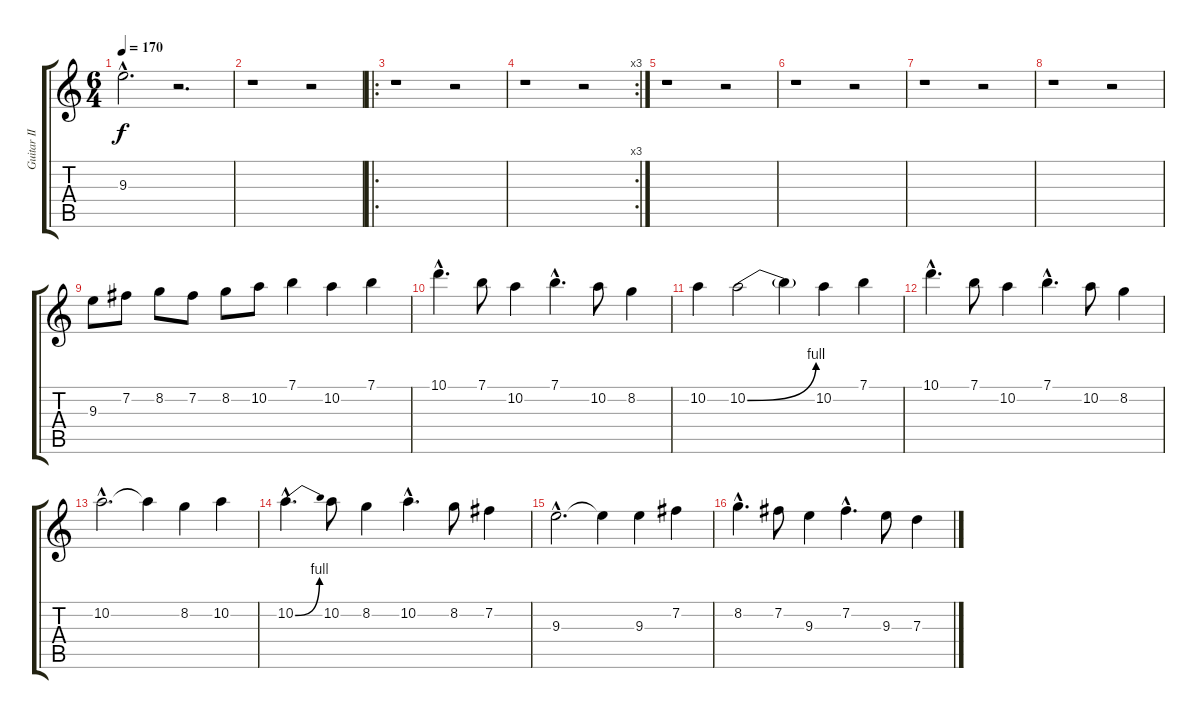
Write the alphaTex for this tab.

\track ("Guitar II" "Guitar II") {instrument distortionguitar}
\staff {score tabs}
\tuning (E4 B3 G3 D3 A2 E2) {hide}
\ts (6 4)
\tempo 170
\clef g2
\ks c
9.3{hac}.2{d dy f} r.2{d} |
r.1 r.2 |
\ro
r.1 r.2 |
\rc 3
r.1 r.2 |
r.1 r.2 |
r.1 r.2 |
r.1 r.2 |
r.1 r.2 |
9.3.8{volume 10 instrument electricguitarjazz} 7.2.8 8.2.8 7.2.8 8.2.8 10.2.8 7.1.4 10.2.4 7.1.4 |
10.1{hac}.4{d} 7.1.8 10.2.4 7.1{hac}.4{d} 10.2.8 8.2.4 |
10.2.4 10.2{be (bend 0 0 60 4)}.2 10.2{t}.4 10.2.4 7.1.4 |
10.1{hac}.4{d} 7.1.8 10.2.4 7.1{hac}.4{d} 10.2.8 8.2.4 |
10.2{hac}.2{d} 10.2{t}.4 8.2.4 10.2.4 |
10.2{be (bend 0 0 60 4) hac}.4{d} 10.2.8 8.2.4 10.2{hac}.4{d} 8.2.8 7.2.4 |
9.3{hac}.2{d} 9.3{t}.4 9.3.4 7.2.4 |
8.2{hac}.4{d} 7.2.8 9.3.4 7.2{hac}.4{d} 9.3.8 7.3.4
